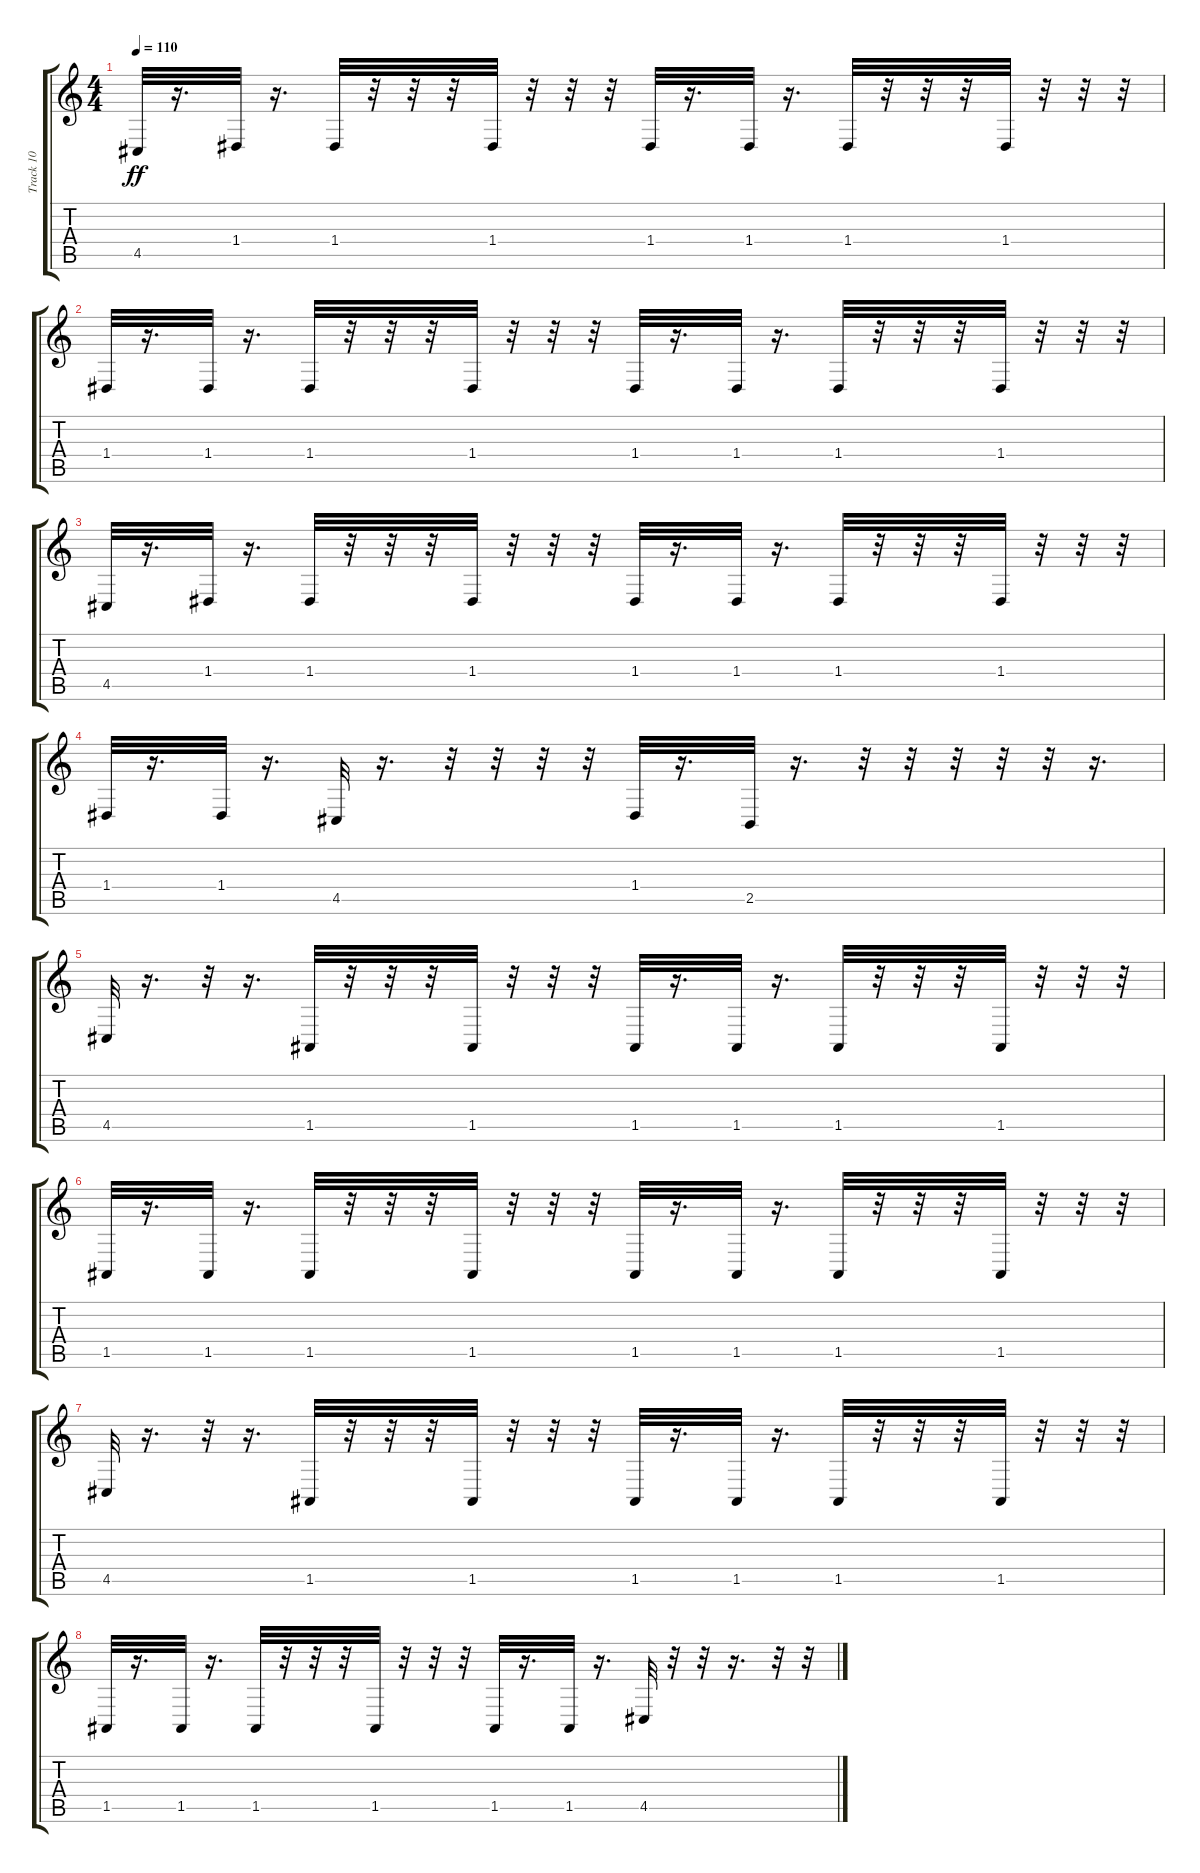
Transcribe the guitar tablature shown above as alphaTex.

\track ("Track 10" "Track 10") {instrument drawbarorgan}
\staff {score tabs}
\tuning (E4 B3 G3 D3 A2 E2) {hide}
\ts (4 4)
\tempo 110
\clef g2
\ks c
4.5.32{dy ff} r.16{d} 1.4.32 r.16{d} 1.4.32 r.32 r.32 r.32 1.4.32 r.32 r.32 r.32 1.4.32 r.16{d} 1.4.32 r.16{d} 1.4.32 r.32 r.32 r.32 1.4.32 r.32 r.32 r.32 |
1.4.32 r.16{d} 1.4.32 r.16{d} 1.4.32 r.32 r.32 r.32 1.4.32 r.32 r.32 r.32 1.4.32 r.16{d} 1.4.32 r.16{d} 1.4.32 r.32 r.32 r.32 1.4.32 r.32 r.32 r.32 |
4.5.32 r.16{d} 1.4.32 r.16{d} 1.4.32 r.32 r.32 r.32 1.4.32 r.32 r.32 r.32 1.4.32 r.16{d} 1.4.32 r.16{d} 1.4.32 r.32 r.32 r.32 1.4.32 r.32 r.32 r.32 |
1.4.32 r.16{d} 1.4.32 r.16{d} 4.5.32 r.16{d} r.32 r.32 r.32 r.32 1.4.32 r.16{d} 2.5.32 r.16{d} r.32 r.32 r.32 r.32 r.32 r.16{d} |
4.5.32 r.16{d} r.32 r.16{d} 1.5.32 r.32 r.32 r.32 1.5.32 r.32 r.32 r.32 1.5.32 r.16{d} 1.5.32 r.16{d} 1.5.32 r.32 r.32 r.32 1.5.32 r.32 r.32 r.32 |
1.5.32 r.16{d} 1.5.32 r.16{d} 1.5.32 r.32 r.32 r.32 1.5.32 r.32 r.32 r.32 1.5.32 r.16{d} 1.5.32 r.16{d} 1.5.32 r.32 r.32 r.32 1.5.32 r.32 r.32 r.32 |
4.5.32 r.16{d} r.32 r.16{d} 1.5.32 r.32 r.32 r.32 1.5.32 r.32 r.32 r.32 1.5.32 r.16{d} 1.5.32 r.16{d} 1.5.32 r.32 r.32 r.32 1.5.32 r.32 r.32 r.32 |
1.5.32 r.16{d} 1.5.32 r.16{d} 1.5.32 r.32 r.32 r.32 1.5.32 r.32 r.32 r.32 1.5.32 r.16{d} 1.5.32 r.16{d} 4.5.32 r.32 r.32 r.16{d} r.32 r.32
